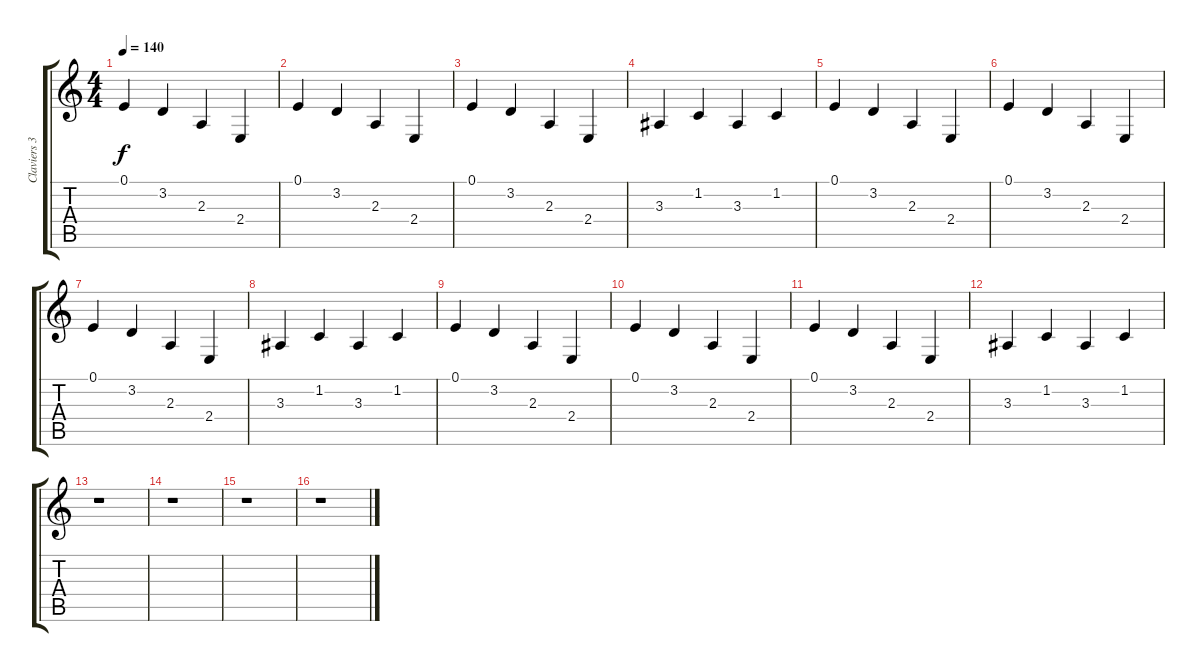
\track ("Claviers 3" "Claviers 3") {instrument pad3polysynth}
\staff {score tabs}
\tuning (E4 B3 G3 D3 A2 E2) {hide}
\ts (4 4)
\tempo 140
\clef g2
\ks c
0.1.4{dy f} 3.2.4 2.3.4 2.4.4 |
0.1.4 3.2.4 2.3.4 2.4.4 |
0.1.4 3.2.4 2.3.4 2.4.4 |
3.3.4 1.2.4 3.3.4 1.2.4 |
0.1.4 3.2.4 2.3.4 2.4.4 |
0.1.4 3.2.4 2.3.4 2.4.4 |
0.1.4 3.2.4 2.3.4 2.4.4 |
3.3.4 1.2.4 3.3.4 1.2.4 |
0.1.4 3.2.4 2.3.4 2.4.4 |
0.1.4 3.2.4 2.3.4 2.4.4 |
0.1.4 3.2.4 2.3.4 2.4.4 |
3.3.4 1.2.4 3.3.4 1.2.4 |
r.1 |
r.1 |
r.1 |
r.1
